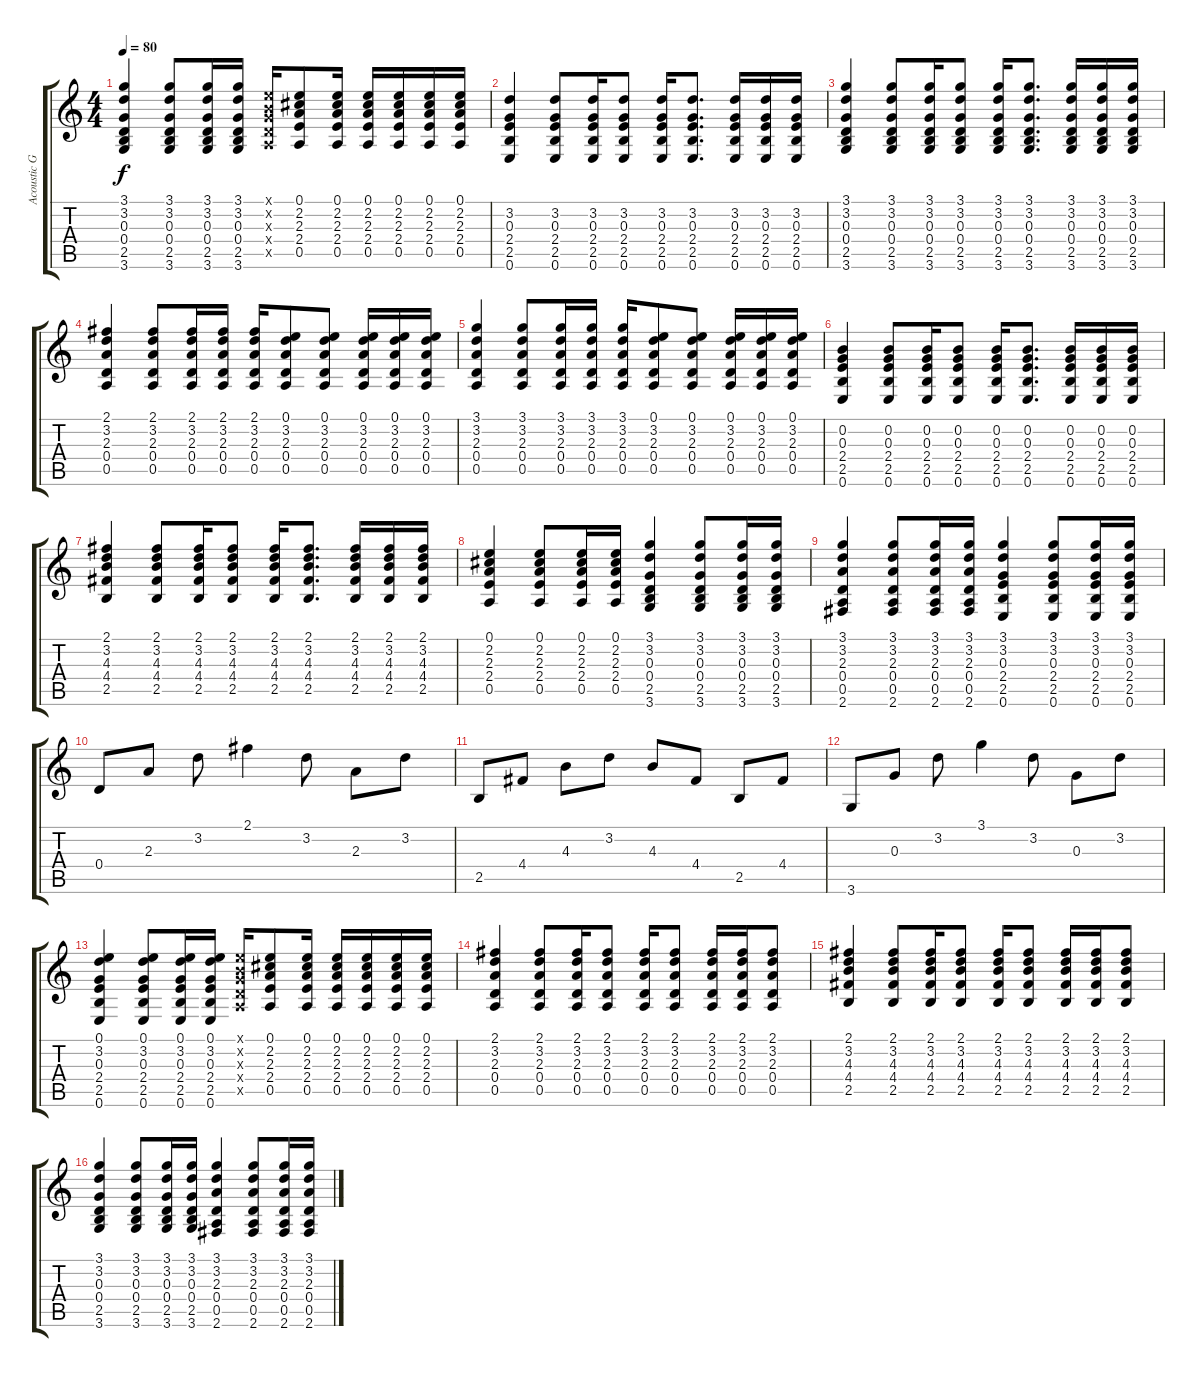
\track ("Acoustic Guitar" "Acoustic G") {instrument acousticguitarsteel}
\staff {score tabs}
\tuning (E4 B3 G3 D3 A2 E2) {hide}
\ts (4 4)
\tempo 80
\clef g2
\ks c
(3.1 3.2 0.3 0.4 2.5 3.6).4{dy f} (3.1 3.2 0.3 0.4 2.5 3.6).8 (3.1 3.2 0.3 0.4 2.5 3.6).16 (3.1 3.2 0.3 0.4 2.5 3.6).16 (0.1{x} 0.2{x} 0.3{x} 0.4{x} 0.5{x}).16 (0.1 2.2 2.3 2.4 0.5).8 (0.1 2.2 2.3 2.4 0.5).16 (0.1 2.2 2.3 2.4 0.5).16 (0.1 2.2 2.3 2.4 0.5).16 (0.1 2.2 2.3 2.4 0.5).16 (0.1 2.2 2.3 2.4 0.5).16 |
(3.2 0.3 2.4 2.5 0.6).4 (3.2 0.3 2.4 2.5 0.6).8 (3.2 0.3 2.4 2.5 0.6).16 (3.2 0.3 2.4 2.5 0.6).8 (3.2 0.3 2.4 2.5 0.6).16 (3.2 0.3 2.4 2.5 0.6).8{d} (3.2 0.3 2.4 2.5 0.6).16 (3.2 0.3 2.4 2.5 0.6).16 (3.2 0.3 2.4 2.5 0.6).16 |
(3.1 3.2 0.3 0.4 2.5 3.6).4 (3.1 3.2 0.3 0.4 2.5 3.6).8 (3.1 3.2 0.3 0.4 2.5 3.6).16 (3.1 3.2 0.3 0.4 2.5 3.6).8 (3.1 3.2 0.3 0.4 2.5 3.6).16 (3.1 3.2 0.3 0.4 2.5 3.6).8{d} (3.1 3.2 0.3 0.4 2.5 3.6).16 (3.1 3.2 0.3 0.4 2.5 3.6).16 (3.1 3.2 0.3 0.4 2.5 3.6).16 |
(2.1 3.2 2.3 0.4 0.5).4 (2.1 3.2 2.3 0.4 0.5).8 (2.1 3.2 2.3 0.4 0.5).16 (2.1 3.2 2.3 0.4 0.5).16 (2.1 3.2 2.3 0.4 0.5).16 (0.1 3.2 2.3 0.4 0.5).8 (0.1 3.2 2.3 0.4 0.5).8 (0.1 3.2 2.3 0.4 0.5).16 (0.1 3.2 2.3 0.4 0.5).16 (0.1 3.2 2.3 0.4 0.5).16 |
(3.1 3.2 2.3 0.4 0.5).4 (3.1 3.2 2.3 0.4 0.5).8 (3.1 3.2 2.3 0.4 0.5).16 (3.1 3.2 2.3 0.4 0.5).16 (3.1 3.2 2.3 0.4 0.5).16 (0.1 3.2 2.3 0.4 0.5).8 (0.1 3.2 2.3 0.4 0.5).8 (0.1 3.2 2.3 0.4 0.5).16 (0.1 3.2 2.3 0.4 0.5).16 (0.1 3.2 2.3 0.4 0.5).16 |
(0.2 0.3 2.4 2.5 0.6).4 (0.2 0.3 2.4 2.5 0.6).8 (0.2 0.3 2.4 2.5 0.6).16 (0.2 0.3 2.4 2.5 0.6).8 (0.2 0.3 2.4 2.5 0.6).16 (0.2 0.3 2.4 2.5 0.6).8{d} (0.2 0.3 2.4 2.5 0.6).16 (0.2 0.3 2.4 2.5 0.6).16 (0.2 0.3 2.4 2.5 0.6).16 |
(2.1 3.2 4.3 4.4 2.5).4 (2.1 3.2 4.3 4.4 2.5).8 (2.1 3.2 4.3 4.4 2.5).16 (2.1 3.2 4.3 4.4 2.5).8 (2.1 3.2 4.3 4.4 2.5).16 (2.1 3.2 4.3 4.4 2.5).8{d} (2.1 3.2 4.3 4.4 2.5).16 (2.1 3.2 4.3 4.4 2.5).16 (2.1 3.2 4.3 4.4 2.5).16 |
(0.1 2.2 2.3 2.4 0.5).4 (0.1 2.2 2.3 2.4 0.5).8 (0.1 2.2 2.3 2.4 0.5).16 (0.1 2.2 2.3 2.4 0.5).16 (3.1 3.2 0.3 0.4 2.5 3.6).4 (3.1 3.2 0.3 0.4 2.5 3.6).8 (3.1 3.2 0.3 0.4 2.5 3.6).16 (3.1 3.2 0.3 0.4 2.5 3.6).16 |
(3.1 3.2 2.3 0.4 0.5 2.6).4 (3.1 3.2 2.3 0.4 0.5 2.6).8 (3.1 3.2 2.3 0.4 0.5 2.6).16 (3.1 3.2 2.3 0.4 0.5 2.6).16 (3.1 3.2 0.3 2.4 2.5 0.6).4 (3.1 3.2 0.3 2.4 2.5 0.6).8 (3.1 3.2 0.3 2.4 2.5 0.6).16 (3.1 3.2 0.3 2.4 2.5 0.6).16 |
0.4.8 2.3.8 3.2.8 2.1.4 3.2.8 2.3.8 3.2.8 |
2.5.8 4.4.8 4.3.8 3.2.8 4.3.8 4.4.8 2.5.8 4.4.8 |
3.6.8 0.3.8 3.2.8 3.1.4 3.2.8 0.3.8 3.2.8 |
(0.1 3.2 0.3 2.4 2.5 0.6).4 (0.1 3.2 0.3 2.4 2.5 0.6).8 (0.1 3.2 0.3 2.4 2.5 0.6).16 (0.1 3.2 0.3 2.4 2.5 0.6).16 (0.1{x} 0.2{x} 0.3{x} 0.4{x} 0.5{x}).16 (0.1 2.2 2.3 2.4 0.5).8 (0.1 2.2 2.3 2.4 0.5).16 (0.1 2.2 2.3 2.4 0.5).16 (0.1 2.2 2.3 2.4 0.5).16 (0.1 2.2 2.3 2.4 0.5).16 (0.1 2.2 2.3 2.4 0.5).16 |
(2.1 3.2 2.3 0.4 0.5).4 (2.1 3.2 2.3 0.4 0.5).8 (2.1 3.2 2.3 0.4 0.5).16 (2.1 3.2 2.3 0.4 0.5).8 (2.1 3.2 2.3 0.4 0.5).16 (2.1 3.2 2.3 0.4 0.5).8 (2.1 3.2 2.3 0.4 0.5).16 (2.1 3.2 2.3 0.4 0.5).16 (2.1 3.2 2.3 0.4 0.5).8 |
(2.1 3.2 4.3 4.4 2.5).4 (2.1 3.2 4.3 4.4 2.5).8 (2.1 3.2 4.3 4.4 2.5).16 (2.1 3.2 4.3 4.4 2.5).8 (2.1 3.2 4.3 4.4 2.5).16 (2.1 3.2 4.3 4.4 2.5).8 (2.1 3.2 4.3 4.4 2.5).16 (2.1 3.2 4.3 4.4 2.5).16 (2.1 3.2 4.3 4.4 2.5).8 |
(3.1 3.2 0.3 0.4 2.5 3.6).4 (3.1 3.2 0.3 0.4 2.5 3.6).8 (3.1 3.2 0.3 0.4 2.5 3.6).16 (3.1 3.2 0.3 0.4 2.5 3.6).16 (3.1 3.2 2.3 0.4 0.5 2.6).4 (3.1 3.2 2.3 0.4 0.5 2.6).8 (3.1 3.2 2.3 0.4 0.5 2.6).16 (3.1 3.2 2.3 0.4 0.5 2.6).16
